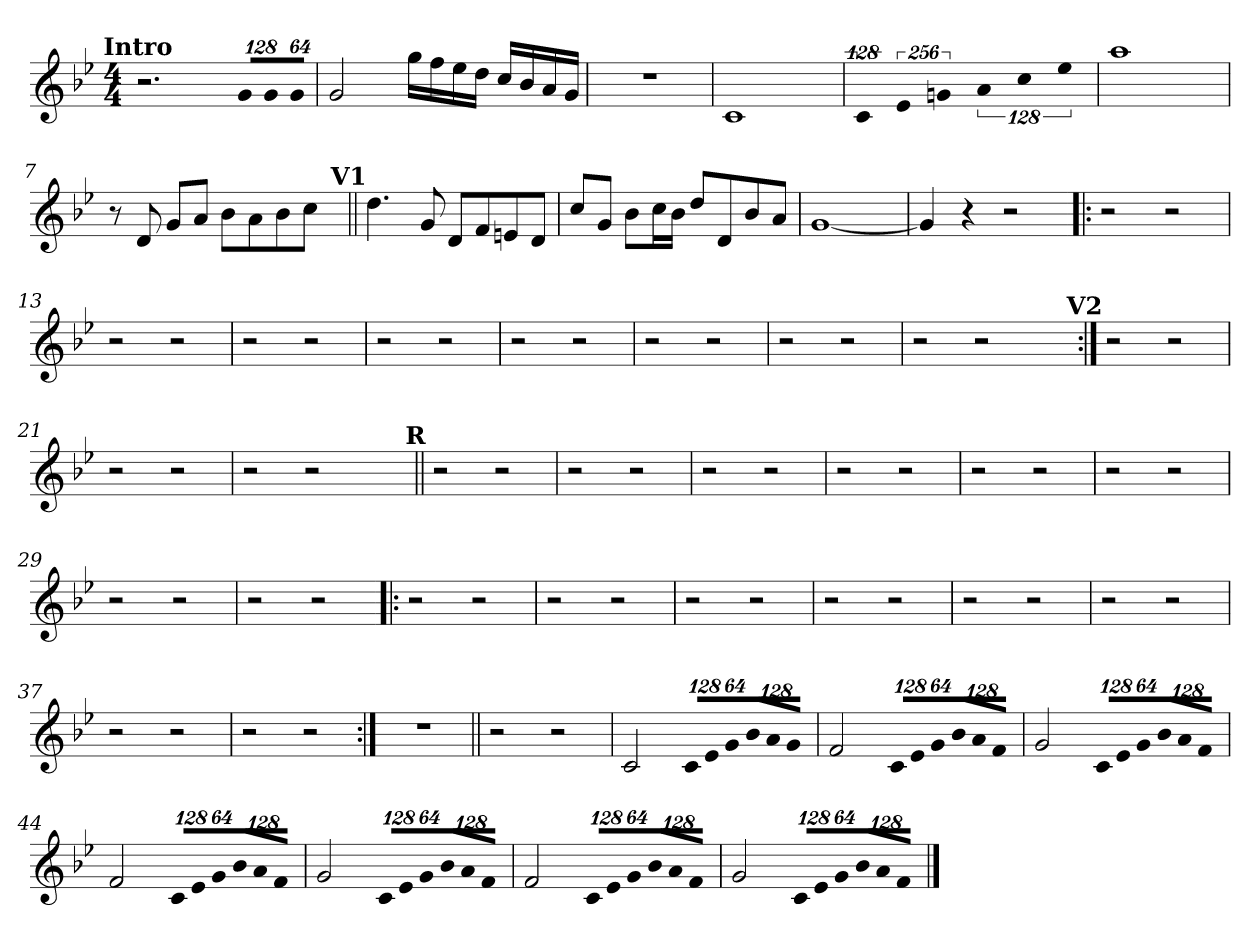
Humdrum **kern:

**kern
*part1
*staff1
!!LO:PB:g=z
*clefG2
*k[b-e-]
*B-:
*M4/4
*MM70
=1
!LO:TX:a:B:cj:t=Intro
2.r
*Xbrackettup
!LO:N:vis=8
1024%85gi/L
!LO:N:vis=8
1024%85gi/
!LO:N:vis=8
512%43gi/J
=2
2gi/
16ggi\LL
16ffi\
16ee-i\
16ddi\JJ
16cci/LL
16b-i/
16ai/
16gi/JJ
=3
1r
=4
1ci
=5
*brackettup
!LO:N:vis=4
512%85ci/
!LO:N:vis=4
1024%171e-i/
!LO:N:vis=4
1024%171gni/
!LO:N:vis=4
512%85ai/
!LO:N:vis=4
1024%171cci\
!LO:N:vis=4
1024%171ee-i\
=6
1aai
!!LO:LB:g=z
=7
*^
8r	2ryy
8di/	.
8gi/L	.
8ai/J	.
8b-i\L	4ryy
8ai\	.
8b-i\	8ryy
8cci\J	16ryy
.	32ryy
.	64ryy
.	128...ryy
!	!LO:TX:a:B:cj:t=V1
.	1024ryy
*v	*v
=8||
4.ddi\
8gi/
8di/L
8fi/
8eni/
8di/J
=9
8cci/L
8gi/J
8b-i\L
16cci\L
16b-i\JJ
8ddi/L
8di/
8b-i/
8ai/J
=10
[<1gi
=11
4gi/]
4r
2r
!!LO:LB:g=z
=12!|:
2r
2r
=13
2r
2r
=14
2r
2r
=15
2r
2r
=16
2r
2r
=17
2r
2r
=18
2r
2r
!!LO:LB:g=z
=19
*^
2r	2ryy
2r	4ryy
.	8ryy
.	16ryy
.	32ryy
.	64ryy
.	128...ryy
!	!LO:TX:a:B:cj:t=V2
.	1024ryy
*v	*v
=20:|!
2r
2r
=21
2r
2r
=22
*^
2r	2ryy
2r	4ryy
.	8ryy
.	16ryy
.	32ryy
.	64ryy
.	128...ryy
!	!LO:TX:a:B:cj:t=R
.	1024ryy
*v	*v
=23||
2r
2r
=24
2r
2r
=25
2r
2r
!!LO:LB:g=z
=26
2r
2r
=27
2r
2r
=28
2r
2r
=29
2r
2r
=30
2r
2r
=31!|:
2r
2r
=32
2r
2r
!!LO:LB:g=z
=33
2r
2r
=34
2r
2r
=35
2r
2r
=36
2r
2r
=37
2r
2r
=38
2r
2r
=39:|!
1r
!!LO:LB:g=z
=40||
2r
2r
=41
2ci/
*Xbrackettup
!LO:N:vis=8
1024%85ci/L
!LO:N:vis=8
1024%85e-i/
!LO:N:vis=8
512%43gi/J
!LO:N:vis=8
1024%85b-i/L
!LO:N:vis=8
1024%85ai/
!LO:N:vis=8
512%43gi/J
=42
2fi/
!LO:N:vis=8
1024%85ci/L
!LO:N:vis=8
1024%85e-i/
!LO:N:vis=8
512%43gi/J
!LO:N:vis=8
1024%85b-i/L
!LO:N:vis=8
1024%85ai/
!LO:N:vis=8
512%43fi/J
=43
2gi/
!LO:N:vis=8
1024%85ci/L
!LO:N:vis=8
1024%85e-i/
!LO:N:vis=8
512%43gi/J
!LO:N:vis=8
1024%85b-i/L
!LO:N:vis=8
1024%85ai/
!LO:N:vis=8
512%43fi/J
!!LO:LB:g=z
=44
2fi/
!LO:N:vis=8
1024%85ci/L
!LO:N:vis=8
1024%85e-i/
!LO:N:vis=8
512%43gi/J
!LO:N:vis=8
1024%85b-i/L
!LO:N:vis=8
1024%85ai/
!LO:N:vis=8
512%43fi/J
=45
2gi/
!LO:N:vis=8
1024%85ci/L
!LO:N:vis=8
1024%85e-i/
!LO:N:vis=8
512%43gi/J
!LO:N:vis=8
1024%85b-i/L
!LO:N:vis=8
1024%85ai/
!LO:N:vis=8
512%43fi/J
=46
2fi/
!LO:N:vis=8
1024%85ci/L
!LO:N:vis=8
1024%85e-i/
!LO:N:vis=8
512%43gi/J
!LO:N:vis=8
1024%85b-i/L
!LO:N:vis=8
1024%85ai/
!LO:N:vis=8
512%43fi/J
=47
2gi/
!LO:N:vis=8
1024%85ci/L
!LO:N:vis=8
1024%85e-i/
!LO:N:vis=8
512%43gi/J
!LO:N:vis=8
1024%85b-i/L
!LO:N:vis=8
1024%85ai/
!LO:N:vis=8
512%43fi/J
==
*-
